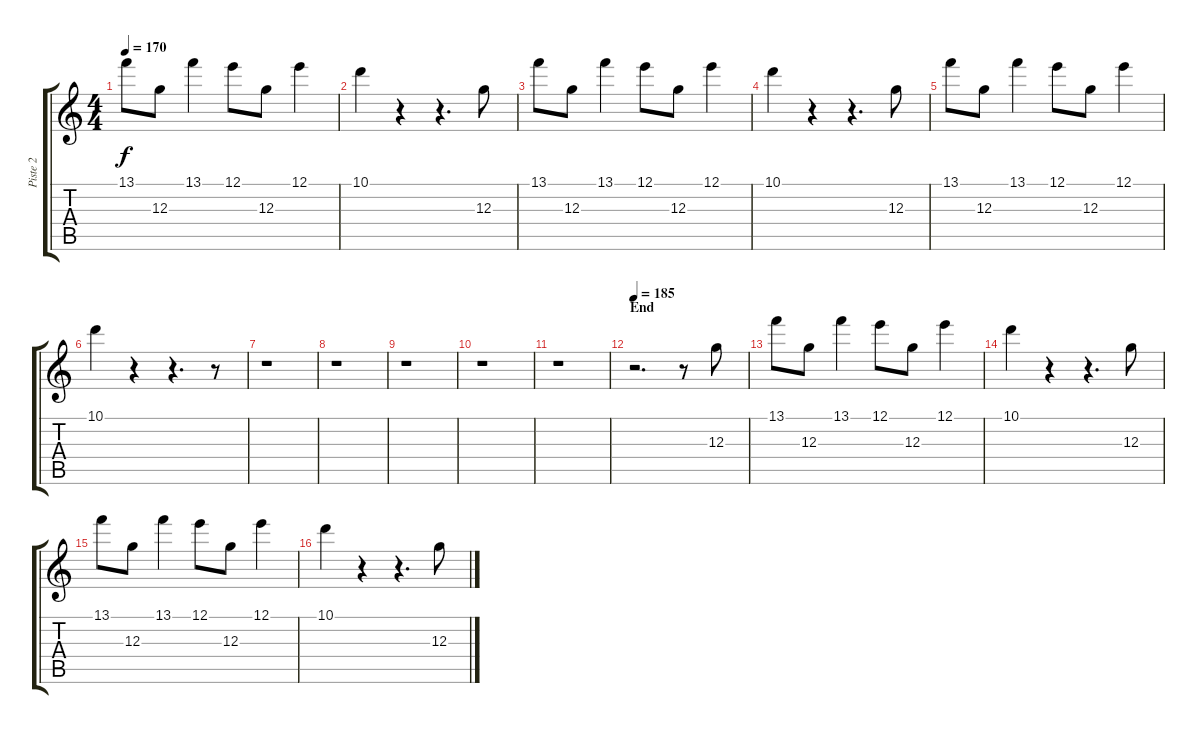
\track ("Piste 2" "Piste 2") {instrument distortionguitar}
\staff {score tabs}
\tuning (E4 B3 G3 D3 A2 E2) {hide}
\ts (4 4)
\tempo 170
\clef g2
\ks c
13.1.8{dy f} 12.3.8 13.1.4 12.1.8 12.3.8 12.1.4 |
10.1.4 r.4 r.4{d} 12.3.8 |
13.1.8 12.3.8 13.1.4 12.1.8 12.3.8 12.1.4 |
10.1.4 r.4 r.4{d} 12.3.8 |
13.1.8 12.3.8 13.1.4 12.1.8 12.3.8 12.1.4 |
10.1.4 r.4 r.4{d} r.8 |
r.1 |
r.1 |
r.1 |
r.1 |
r.1 |
\section ("" "End")
\tempo 185
r.2{d} r.8 12.3.8 |
13.1.8 12.3.8 13.1.4 12.1.8 12.3.8 12.1.4 |
10.1.4 r.4 r.4{d} 12.3.8 |
13.1.8 12.3.8 13.1.4 12.1.8 12.3.8 12.1.4 |
10.1.4 r.4 r.4{d} 12.3.8
